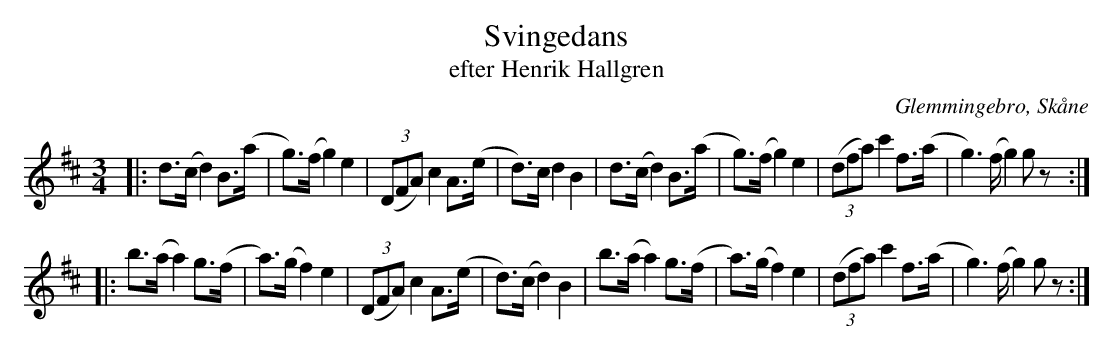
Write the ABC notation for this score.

X:1
T:Svingedans
T:efter Henrik Hallgren
O:Glemmingebro, Skåne
M:3/4
L:1/8
K:D
|: d>(c d2) B>(a | g)>(f g2) e2 | (3(DFA) c2 A>(e | d)>c d2 B2 | d>(c d2) B>(a | g)>(f g2) e2 | (3(dfa) c'2 f>(a | g2)>(f  g2)  gz :|
|: b>(a a2) g>(f | a)>(g f2) e2 | (3(DFA) c2 A>(e | d)>(c d2) B2 |b>(a a2) g>(f | a)>(g f2) e2 | (3(dfa) c'2 f>(a | g2)>(f  g2)  gz  :|
